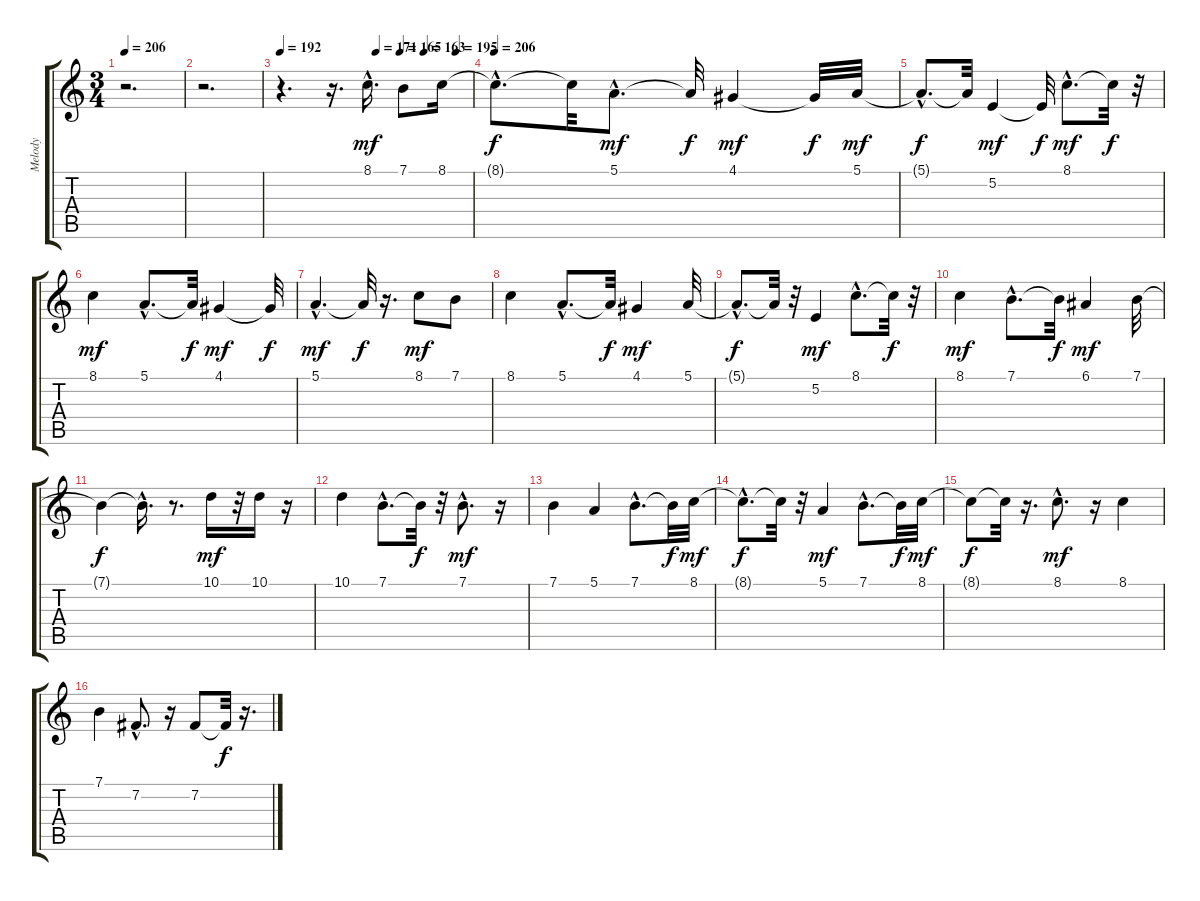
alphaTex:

\track ("Melody" "Melody") {instrument panflute}
\staff {score tabs}
\tuning (E4 B3 G3 D3 A2 E2) {hide}
\ts (3 4)
\tempo 206
\clef g2
\ks c
r.2{d dy mf} |
r.2{d} |
\tempo 192
\tempo (171 0.5)
\tempo (165 0.625)
\tempo (163 0.75)
\tempo (195 0.9166666666666666)
r.4{d} r.16{d} 8.1{hac}.16{d} 7.1.8 8.1.16 |
\tempo 206
8.1{hac t}.8{d dy f} 8.1{t}.32 5.1{hac}.8{d dy mf} 5.1{t}.32{dy f} 4.1.4{dy mf} 4.1{t}.32{dy f} 5.1.32{dy mf} |
5.1{hac t}.8{d dy f} 5.1{t}.32 5.2.4{dy mf} 5.2{t}.32{dy f} 8.1{hac}.8{d dy mf} 8.1{t}.32{dy f} r.32 |
8.1.4{dy mf} 5.1{hac}.8{d} 5.1{t}.32{dy f} 4.1.4{dy mf} 4.1{t}.32{dy f} |
5.1{hac}.4{d dy mf} 5.1{t}.32{dy f} r.16{d} 8.1.8{dy mf} 7.1.8 |
8.1.4 5.1{hac}.8{d} 5.1{t}.32{dy f} 4.1.4{dy mf} 5.1.32 |
5.1{hac t}.8{d dy f} 5.1{t}.32 r.32 5.2.4{dy mf} 8.1{hac}.8{d} 8.1{t}.32{dy f} r.32 |
8.1.4{dy mf} 7.1{hac}.8{d} 7.1{t}.32{dy f} 6.1.4{dy mf} 7.1.32 |
7.1{t}.4{dy f} 7.1{hac t}.16{d} r.8{d} 10.1.16{dy mf} r.32 10.1.16 r.16 |
10.1.4 7.1{hac}.8{d} 7.1{t}.32{dy f} r.32 7.1{hac}.8{d dy mf} r.16 |
7.1.4 5.1.4 7.1{hac}.8{d} 7.1{t}.32{dy f} 8.1.32{dy mf} |
8.1{hac t}.8{d dy f} 8.1{t}.32 r.32 5.1.4{dy mf} 7.1{hac}.8{d} 7.1{t}.32{dy f} 8.1.32{dy mf} |
8.1{t}.8{dy f} 8.1{t}.32 r.16{d} 8.1{hac}.8{d dy mf} r.16 8.1.4 |
7.1.4 7.2{hac}.8{d} r.16 7.2.8 7.2{t}.32{dy f} r.16{d}
